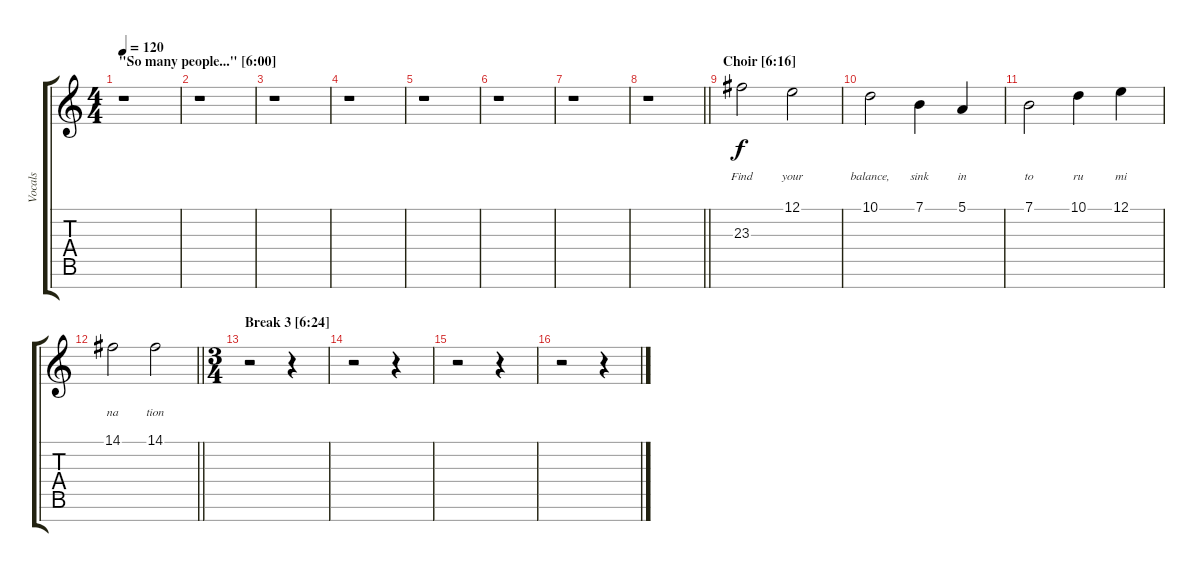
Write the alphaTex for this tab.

\track ("Vocals" "Vocals") {instrument synthvoice}
\staff {score tabs}
\tuning (E4 B3 G3 D3 A2 E2 B1) {hide}
\ts (4 4)
\section ("" "\"So many people...\" [6:00]")
\tempo 120
\clef g2
\ks c
r.1{dy f} |
r.1 |
r.1 |
r.1 |
r.1 |
r.1 |
r.1 |
\barLineRight lightlight
r.1 |
\section ("" "Choir [6:16]")
23.3.2{lyrics (0 "") lyrics (1 "") lyrics (2 "Find") lyrics (3 "") lyrics (4 "")} 12.1.2{lyrics (0 "") lyrics (1 "") lyrics (2 "your") lyrics (3 "") lyrics (4 "")} |
10.1.2{lyrics (0 "") lyrics (1 "") lyrics (2 "balance,") lyrics (3 "") lyrics (4 "")} 7.1.4{lyrics (0 "") lyrics (1 "") lyrics (2 "sink") lyrics (3 "") lyrics (4 "")} 5.1.4{lyrics (0 "") lyrics (1 "") lyrics (2 "in") lyrics (3 "") lyrics (4 "")} |
7.1.2{lyrics (0 "") lyrics (1 "") lyrics (2 "to") lyrics (3 "") lyrics (4 "")} 10.1.4{lyrics (0 "") lyrics (1 "") lyrics (2 "ru") lyrics (3 "") lyrics (4 "")} 12.1.4{lyrics (0 "") lyrics (1 "") lyrics (2 "mi") lyrics (3 "") lyrics (4 "")} |
\barLineRight lightlight
14.1.2{lyrics (0 "") lyrics (1 "") lyrics (2 "na") lyrics (3 "") lyrics (4 "")} 14.1.2{lyrics (0 "") lyrics (1 "") lyrics (2 "tion") lyrics (3 "") lyrics (4 "")} |
\ts (3 4)
\section ("" "Break 3 [6:24]")
r.2 r.4 |
r.2 r.4 |
r.2 r.4 |
r.2 r.4
